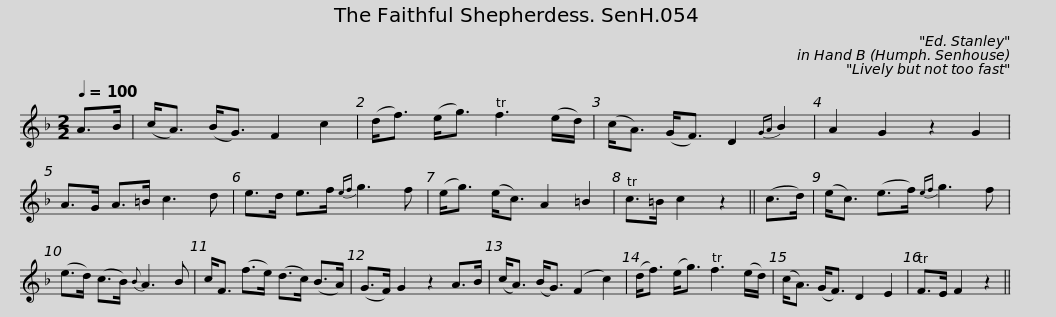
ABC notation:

X:1
L:1/8
Q:1/4=100
M:2/2
I:linebreak $
K:F
V:1 treble
V:1
 A>B | (c<A) (B<G) F2 c2 | (d<f) (e<g) f3 (e/d/) | (c<A) (G<F) D2{GA} B2 | A2 G2 z2 G2 | %5
 A>G A>=B c3 d |$ e>d e>f{ef} g3 f | (e<g) (e<c) A2 =B2 | c>=B c2 z2 || (c>d) | %10
 (e<c) (e>f){ef} g3 f | (e>d) (c>B){B} A3 B |$ c<F (f>e) (d>c) (B>A) | (G>F) G2 z2 A>B | (c<A) (B<G) (F2 c2) | %15
 (d<f) (e<g) f3 (e/d/) | (c<A) (G<F) D2 E2 | F>E F2 z2 || %18
